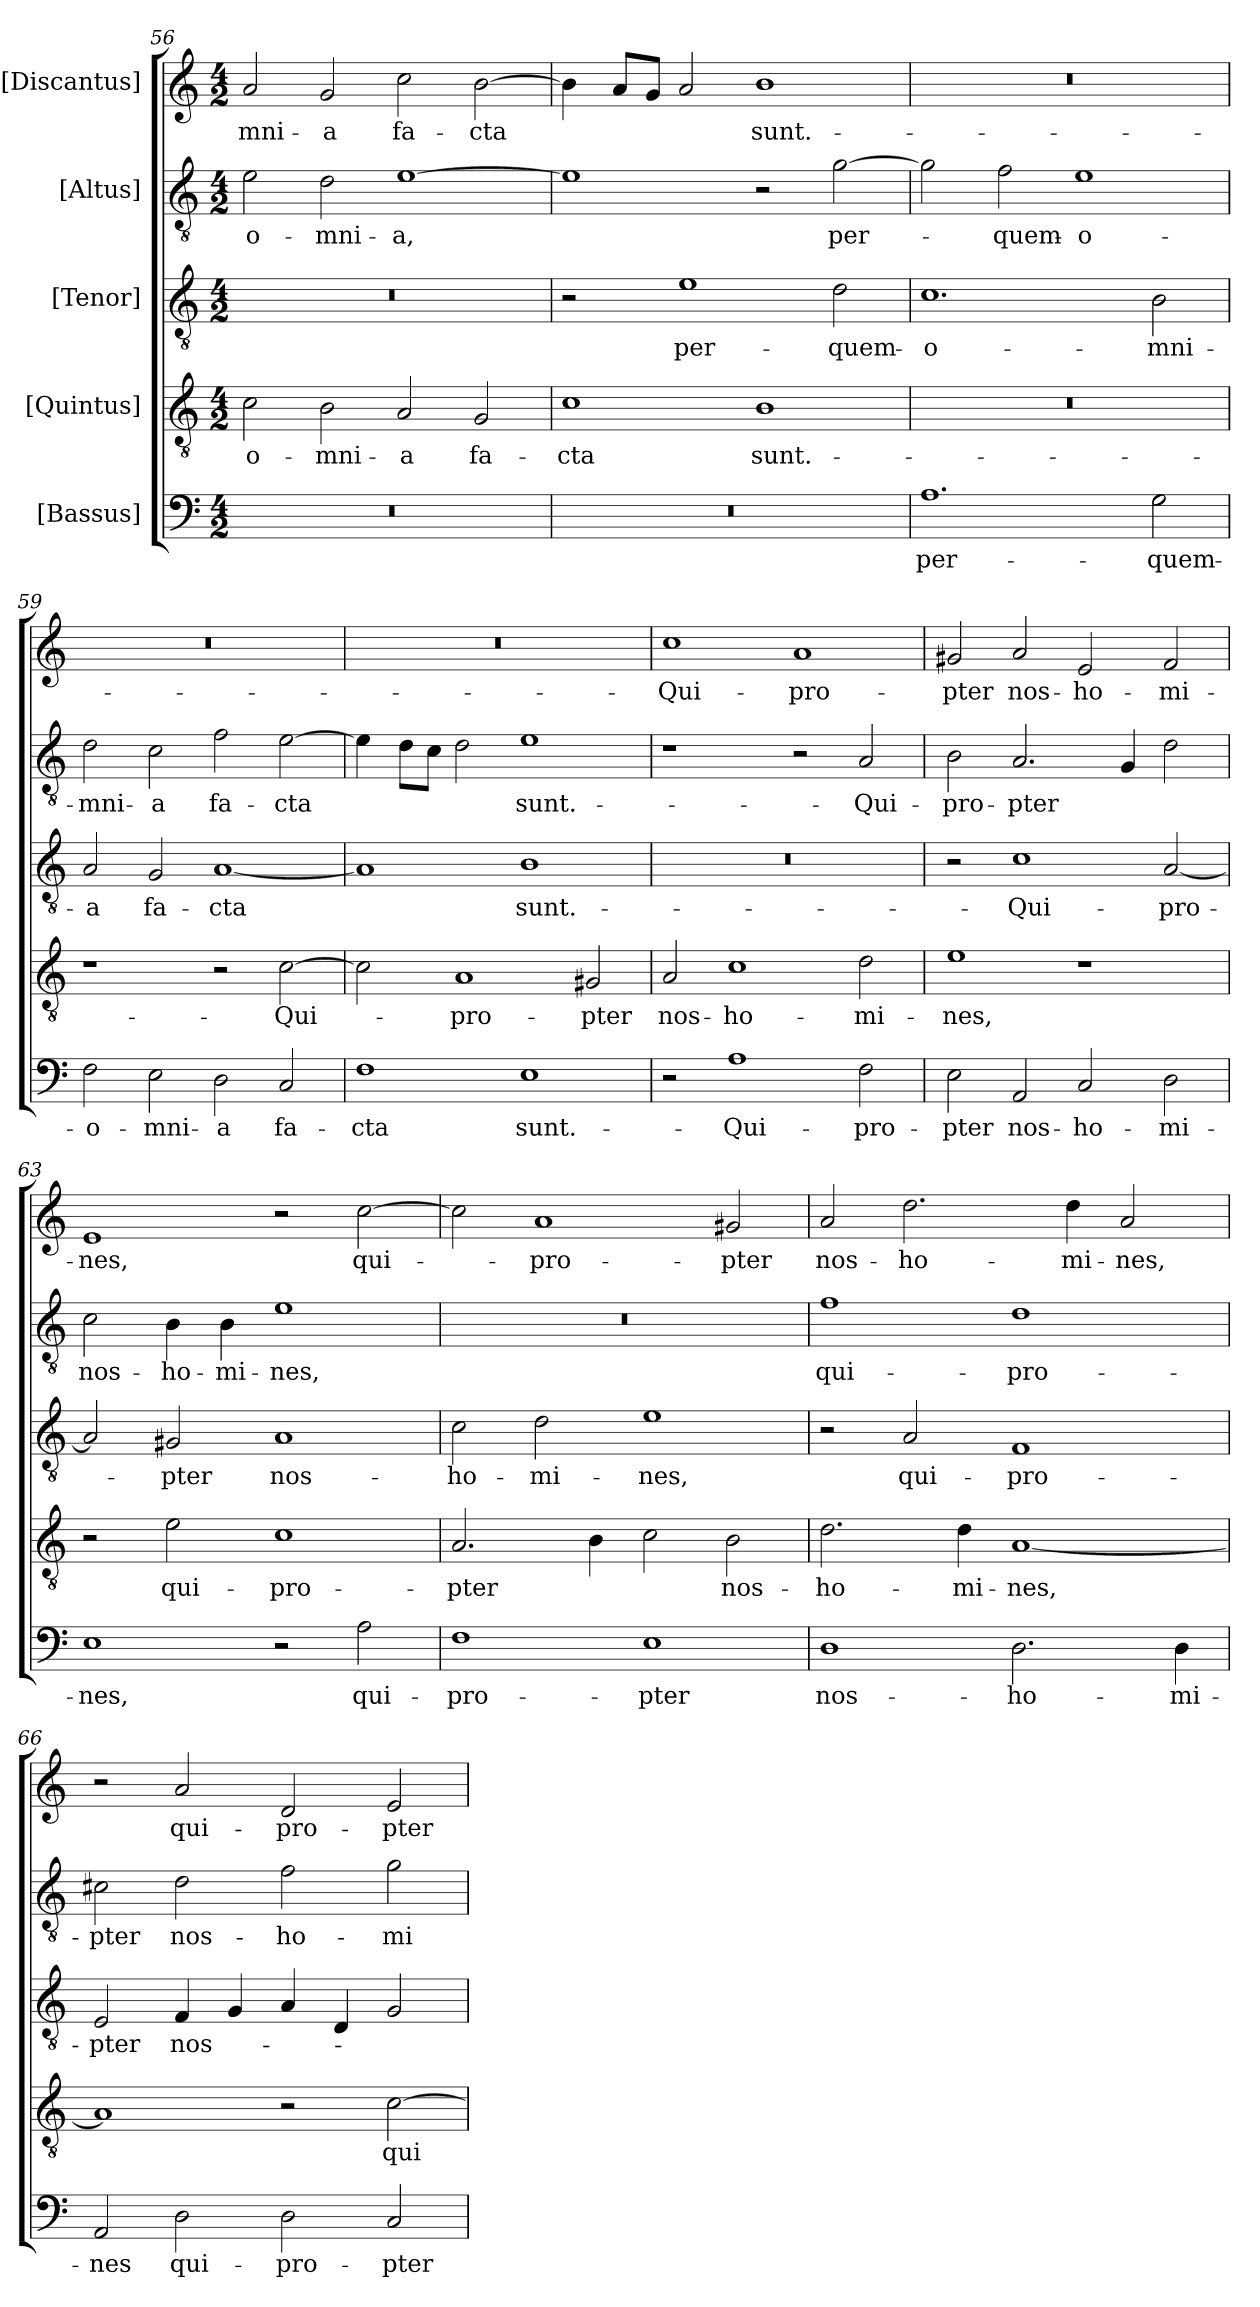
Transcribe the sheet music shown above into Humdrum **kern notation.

**kern	**text	**kern	**text	**kern	**text	**kern	**text	**kern	**text
*part5	*part5	*part4	*part4	*part3	*part3	*part2	*part2	*part1	*part1
*staff5	*staff5	*staff4	*staff4	*staff3	*staff3	*staff2	*staff2	*staff1	*staff1
*I"[Bassus]	*	*I"[Quintus]	*	*I"[Tenor]	*	*I"[Altus]	*	*I"[Discantus]	*
*clefF4	*	*clefGv2	*	*clefGv2	*	*clefGv2	*	*clefG2	*
*k[]	*	*k[]	*	*k[]	*	*k[]	*	*k[]	*
*M4/2	*	*M4/2	*	*M4/2	*	*M4/2	*	*M4/2	*
=56	=56	=56	=56	=56	=56	=56	=56	=56	=56
0r	.	2c\	o-	0r	.	2e\	o-	2a/	-mni-
.	.	2B\	-mni-	.	.	2d\	-mni-	2g/	-a
.	.	2A/	-a	.	.	[1e\	-a,	2cc\	fa-
.	.	2G/	fa-	.	.	.	.	[2b\	-cta
=57	=57	=57	=57	=57	=57	=57	=57	=57	=57
0r	.	1c\	-cta	2r	.	1e\]	.	4b\]	.
.	.	.	.	.	.	.	.	8a/L	.
.	.	.	.	.	.	.	.	8g/J	.
.	.	.	.	1e\	per-	.	.	2a/	.
.	.	1B\	sunt.-	.	.	2r	.	1b\	sunt.-
.	.	.	.	2d\	quem-	[2g\	per-	.	.
=58	=58	=58	=58	=58	=58	=58	=58	=58	=58
1.A\	per-	0r	.	1.c\	o-	2g\]	.	0r	.
.	.	.	.	.	.	2f\	quem-	.	.
.	.	.	.	.	.	1e\	o-	.	.
2G\	quem-	.	.	2B\	-mni-	.	.	.	.
=59	=59	=59	=59	=59	=59	=59	=59	=59	=59
2F\	o-	1r	.	2A/	-a	2d\	-mni-	0r	.
2E\	-mni-	.	.	2G/	fa-	2c\	-a	.	.
2D\	-a	2r	.	[1A/	-cta	2f\	fa-	.	.
2C/	fa-	[2c\	Qui-	.	.	[2e\	-cta	.	.
=60	=60	=60	=60	=60	=60	=60	=60	=60	=60
1F\	-cta	2c\]	.	1A/]	.	4e\]	.	0r	.
.	.	.	.	.	.	8d\L	.	.	.
.	.	.	.	.	.	8c\J	.	.	.
.	.	1A/	pro-	.	.	2d\	.	.	.
1E\	sunt.-	.	.	1B\	sunt.-	1e\	sunt.-	.	.
.	.	2G#X/	-pter	.	.	.	.	.	.
=61	=61	=61	=61	=61	=61	=61	=61	=61	=61
2r	.	2A/	nos-	0r	.	1r	.	1cc\	Qui-
1A\	Qui-	1c\	ho-	.	.	.	.	.	.
.	.	.	.	.	.	2r	.	1a/	pro-
2F\	pro-	2d\	-mi-	.	.	2A/	Qui-	.	.
=62	=62	=62	=62	=62	=62	=62	=62	=62	=62
2E\	-pter	1e\	-nes,	2r	.	2B\	pro-	2g#X/	-pter
2AA/	nos-	.	.	1c\	Qui-	2.A/	-pter	2a/	nos-
2C/	ho-	1r	.	.	.	.	.	2e/	ho-
.	.	.	.	.	.	4G/	.	.	.
2D\	-mi-	.	.	[2A/	pro-	2d\	.	2f/	-mi-
=63	=63	=63	=63	=63	=63	=63	=63	=63	=63
1E\	-nes,	2r	.	2A/]	.	2c\	nos-	1e/	-nes,
.	.	2e\	qui-	2G#X/	-pter	4B\	ho-	.	.
.	.	.	.	.	.	4B\	-mi-	.	.
2r	.	1c\	pro-	1A/	nos-	1e\	-nes,	2r	.
2A\	qui-	.	.	.	.	.	.	[2cc\	qui-
=64	=64	=64	=64	=64	=64	=64	=64	=64	=64
1F\	-pro-	2.A/	-pter	2c\	ho-	0r	.	2cc\]	.
.	.	.	.	2d\	-mi-	.	.	1a/	pro-
.	.	4B\	.	.	.	.	.	.	.
1E\	-pter	2c\	.	1e\	-nes,	.	.	.	.
.	.	2B\	nos-	.	.	.	.	2g#X/	-pter
=65	=65	=65	=65	=65	=65	=65	=65	=65	=65
1D\	nos-	2.d\	ho-	2r	.	1f\	qui-	2a/	nos-
.	.	.	.	2A/	qui-	.	.	2.dd\	ho-
.	.	4d\	-mi-	.	.	.	.	.	.
2.D\	ho-	[1A/	-nes,	1F/	pro-	1d\	pro-	.	.
.	.	.	.	.	.	.	.	4dd\	-mi-
.	.	.	.	.	.	.	.	2a/	-nes,
4D\	-mi-	.	.	.	.	.	.	.	.
=66	=66	=66	=66	=66	=66	=66	=66	=66	=66
2AA/	-nes	1A/]	.	2E/	-pter	2c#X\	-pter	2r	.
2D\	qui-	.	.	4F/	nos-	2d\	nos-	2a/	qui-
.	.	.	.	4G/	.	.	.	.	.
2D\	pro-	2r	.	4A/	.	2f\	ho-	2d/	pro-
.	.	.	.	4D/	.	.	.	.	.
2C/	-pter	[2c\	qui-	2G/	.	2g\	-mi-	2e/	-pter
=	=	=	=	=	=	=	=	=	=
*-	*-	*-	*-	*-	*-	*-	*-	*-	*-
